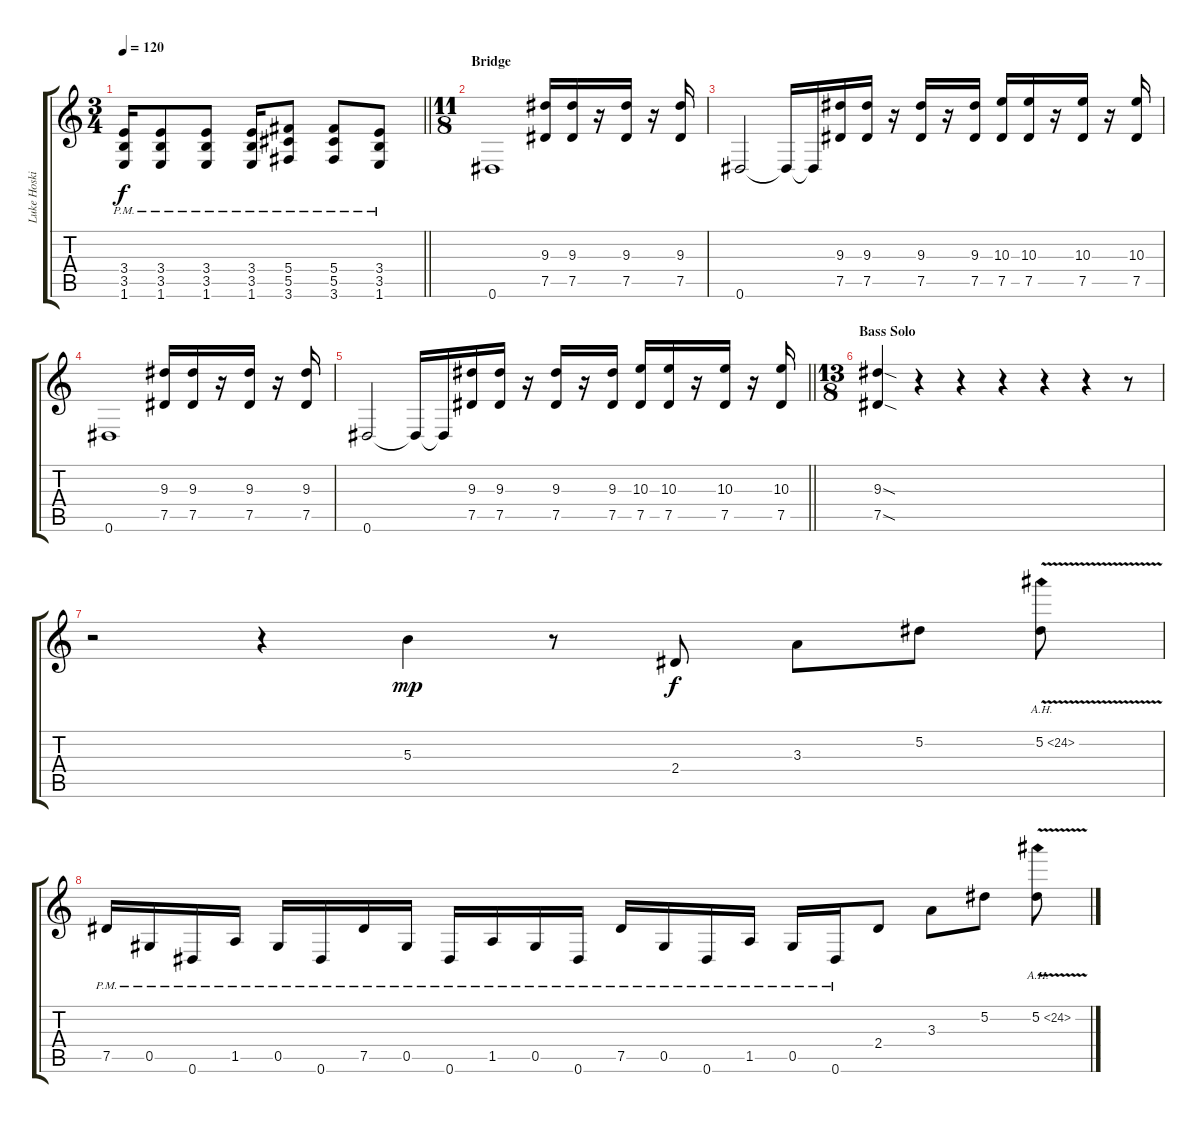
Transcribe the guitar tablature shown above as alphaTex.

\track ("Luke Hoskin" "Luke Hoski") {instrument distortionguitar}
\staff {score tabs}
\tuning (Eb4 Bb3 Gb3 Db3 Ab2 Eb2) {hide}
\ts (3 4)
\tempo 120
\clef g2
\barLineRight lightlight
\ks c
(3.4{pm} 3.5{pm} 1.6{pm}).16{dy f} (3.4{pm} 3.5{pm} 1.6{pm}).8 (3.4{pm} 3.5{pm} 1.6{pm}).8 (3.4{pm} 3.5{pm} 1.6{pm}).16 (5.4{pm} 5.5{pm} 3.6{pm}).8 (5.4{pm} 5.5{pm} 3.6{pm}).8 (3.4{pm} 3.5{pm} 1.6{pm}).8 |
\ts (11 8)
\section ("" "Bridge")
0.6.1 (9.3 7.5).16 (9.3 7.5).16 r.16 (9.3 7.5).16 r.16 (9.3 7.5).16 |
0.6.2 0.6{t}.16 0.6{t}.16 (9.3 7.5).16 (9.3 7.5).16 r.16 (9.3 7.5).16 r.16 (9.3 7.5).16 (10.3 7.5).16 (10.3 7.5).16 r.16 (10.3 7.5).16 r.16 (10.3 7.5).16 |
0.6.1 (9.3 7.5).16 (9.3 7.5).16 r.16 (9.3 7.5).16 r.16 (9.3 7.5).16 |
\barLineRight lightlight
0.6.2 0.6{t}.16 0.6{t}.16 (9.3 7.5).16 (9.3 7.5).16 r.16 (9.3 7.5).16 r.16 (9.3 7.5).16 (10.3 7.5).16 (10.3 7.5).16 r.16 (10.3 7.5).16 r.16 (10.3 7.5).16 |
\ts (13 8)
\section ("" "Bass Solo")
(9.3{sod} 7.5{sod}).4 r.4 r.4 r.4 r.4 r.4 r.8 |
r.2 r.4 5.3.4{dy mp instrument reversecymbal} r.8 2.4.8{dy f instrument distortionguitar} 3.3.8 5.2.8 5.2{ah 19 v}.8 |
7.5{pm}.16{instrument distortionguitar} 0.5{pm}.16 0.6{pm}.16 1.5{pm}.16 0.5{pm}.16 0.6{pm}.16 7.5{pm}.16 0.5{pm}.16 0.6{pm}.16 1.5{pm}.16 0.5{pm}.16 0.6{pm}.16 7.5{pm}.16 0.5{pm}.16 0.6{pm}.16 1.5{pm}.16 0.5{pm}.16 0.6{pm}.16 2.4.8 3.3.8 5.2.8 5.2{ah 19 v}.8
